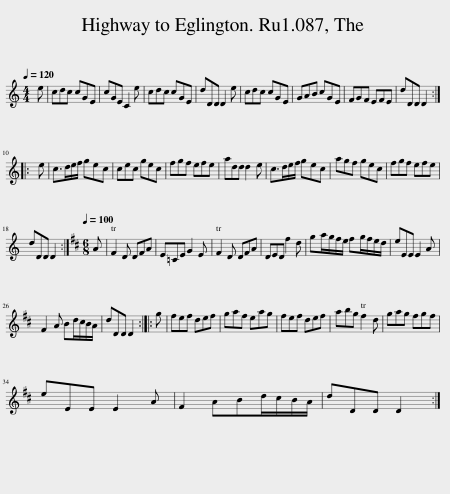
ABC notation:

X:1
L:1/8
Q:1/4=120
M:4/4
I:linebreak $
K:C
V:1 treble
V:1
 e | cdc cGE | cGE C2 e | cdc cGE | dDD D2 e | %5
 cdc cGE | GAB cGE | FGF EFE | dDD D2 ::$ e | %10
 c>de/f/ gec | cec gec | fgf efe | add d2 e | c>de/f/ gec | %15
 agf gec | fgf efe |$ dDD D2 :|[K:D][M:6/8][Q:1/4=100] A | F2 D DFA | %20
 E=CE G2 E | F2 D DFA | DED f2 d | ga/g/f/e/ fg/f/e/d/ | eEE E2 A |$ %25
 F2 A Bd/c/B/A/ | dDD D2 :: g | fef def | gaf eag | %30
 fef def | abg f2 d | gag fgf |$ eEE E2 A | F2 ABd/c/B/A/ | %35
 dDD D2 :| %36
